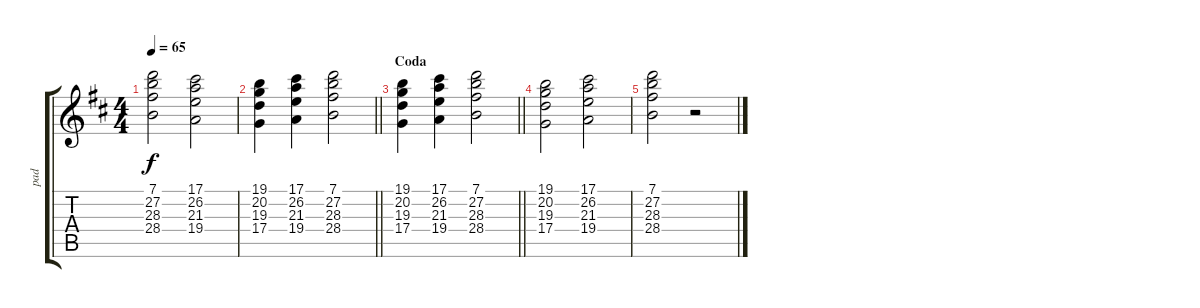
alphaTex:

\track ("pad" "pad") {instrument stringensemble1}
\staff {score tabs}
\tuning (E4 B3 G3 D3 A2 E2) {hide}
\ts (4 4)
\tempo 65
\clef g2
\ks d
(7.1 27.2 28.3 28.4).2{dy f} (17.1 26.2 21.3 19.4).2 |
\barLineRight lightlight
(19.1 20.2 19.3 17.4).4 (17.1 26.2 21.3 19.4).4 (7.1 27.2 28.3 28.4).2 |
\section ("" "Coda")
\barLineRight lightlight
(19.1 20.2 19.3 17.4).4 (17.1 26.2 21.3 19.4).4 (7.1 27.2 28.3 28.4).2 |
(19.1 20.2 19.3 17.4).2 (17.1 26.2 21.3 19.4).2 |
(7.1 27.2 28.3 28.4).2 r.2
